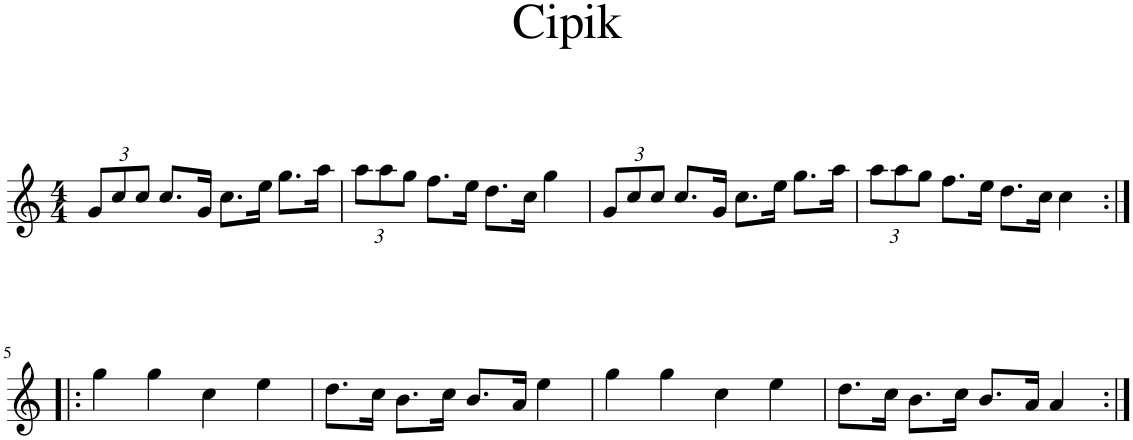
**kern
*part1
*staff1
*I"Piano
*I'Pno.
*clefG2
*k[]
*M4/4
*Xbrackettup
=1
12g/L
12cc/
12cc/J
8.cc/L
16g/Jk
8.cc\L
16ee\Jk
8.gg\L
16aa\Jk
=2
12aa\L
12aa\
12gg\J
8.ff\L
16ee\Jk
8.dd\L
16cc\Jk
4gg\
=3
12g/L
12cc/
12cc/J
8.cc/L
16g/Jk
8.cc\L
16ee\Jk
8.gg\L
16aa\Jk
=4
12aa\L
12aa\
12gg\J
8.ff\L
16ee\Jk
8.dd\L
16cc\Jk
4cc\
!!LO:LB:g=z
=5:|!|:
4gg\
4gg\
4cc\
4ee\
=6
8.dd\L
16cc\Jk
8.b\L
16cc\Jk
8.b/L
16a/Jk
4ee\
=7
4gg\
4gg\
4cc\
4ee\
=8
8.dd\L
16cc\Jk
8.b\L
16cc\Jk
8.b/L
16a/Jk
4a/
=:|!
*-
